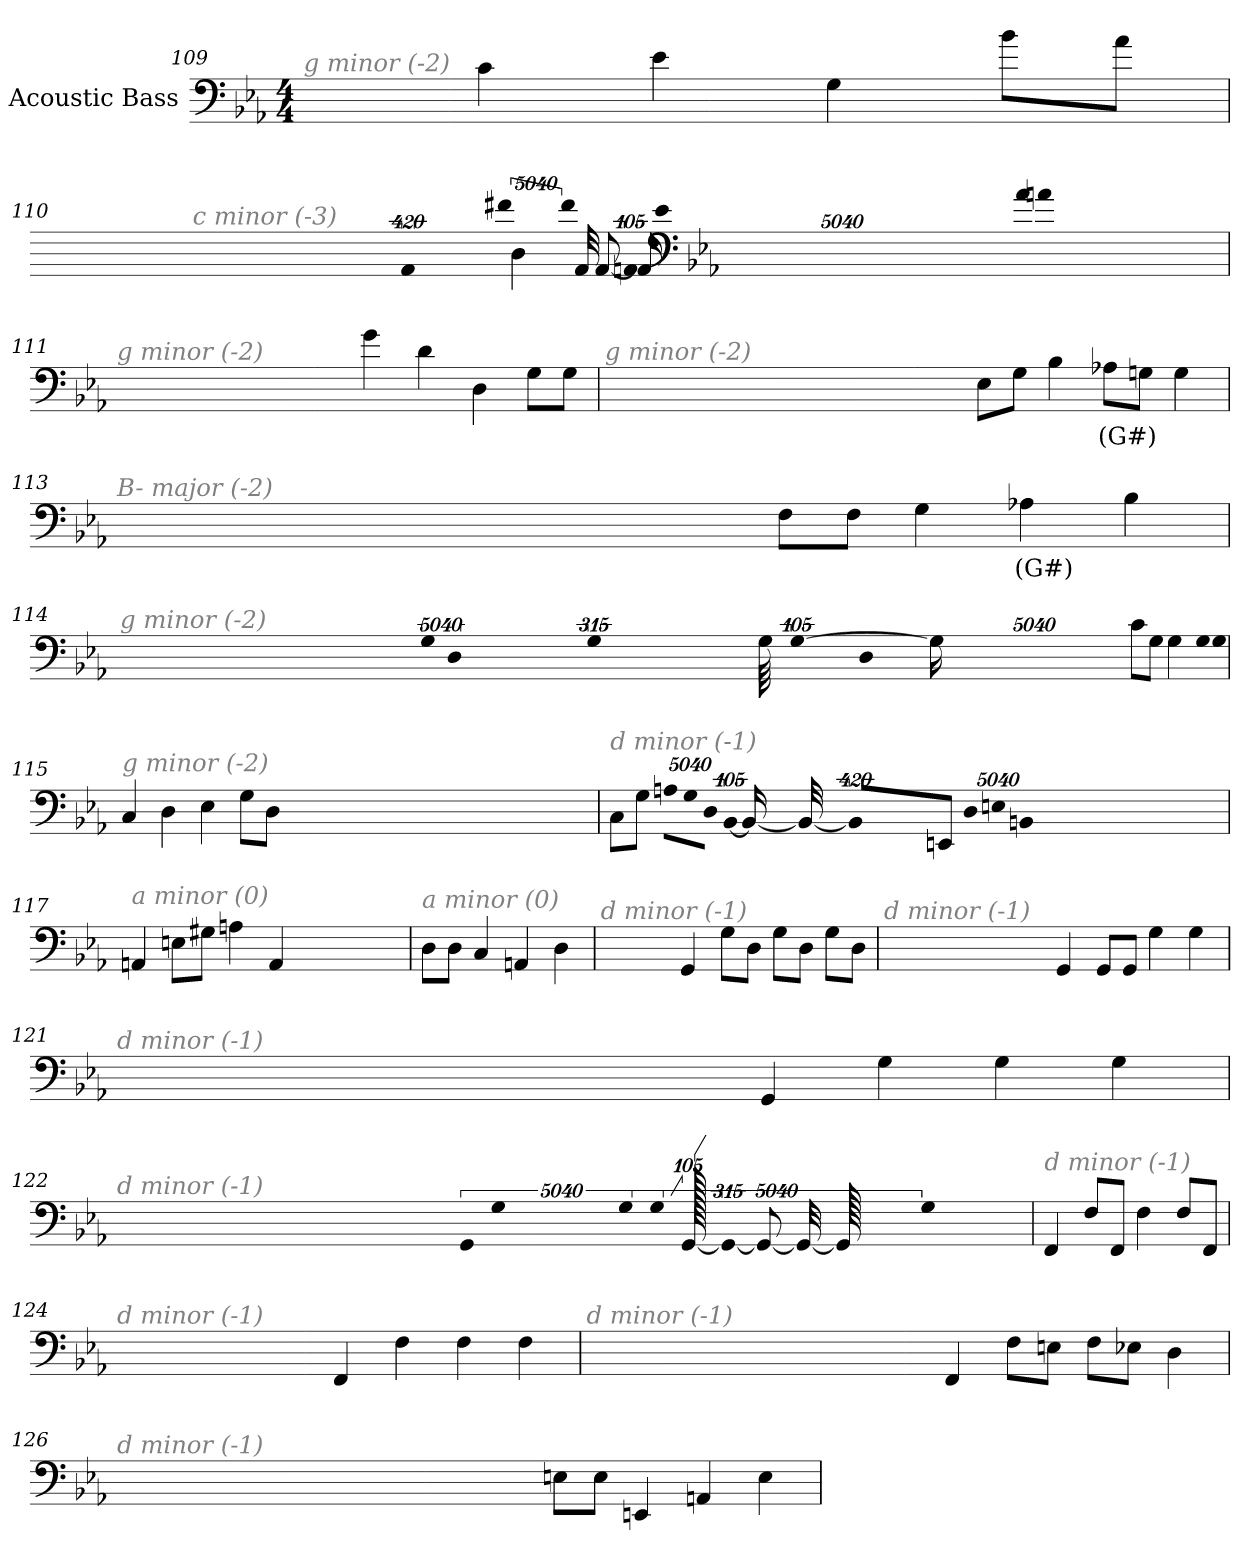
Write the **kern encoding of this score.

**kern	**text
*part1	*part1
*staff1	*staff1
*I"Acoustic Bass	*
*clefF4	*
*ITrd7c12	*
*k[b-e-a-]	*
*E-:	*
*M4/4	*
=109	=109
!LO:TX:i:color=#808080:t=g minor (-2)	!
4C	.
4E-	.
4GG	.
8B-L	.
8A-J	.
=110	=110
!LO:TX:i:color=#808080:t=c minor (-3)	!
!LO:N:vis=8	!
40320%3347A-L	.
!LO:N:vis=8	!
40320%3347An	.
!LO:N:vis=8	!
40320%3347E-J	.
!LO:N:vis=1024	!
[13440%13AAAn	.
8AAA_	.
16AAA_	.
32AAA_	.
!LO:N:vis=1024%31	!
13440%407AAA]	.
4DD	.
!LO:N:vis=8	!
40320%3347F	.
!LO:N:vis=4	!
20160%3347F#X	.
=111	=111
!LO:TX:i:color=#808080:t=g minor (-2)	!
4G	.
4D	.
4DD	.
8GGL	.
8GGJ	.
=112	=112
!LO:TX:i:color=#808080:t=g minor (-2)	!
8EE-L	.
8GGJ	.
4BB-	.
8AA-XiL	(G#)
8GGnJ	.
4GG	.
=113	=113
!LO:TX:i:color=#808080:t=B- major (-2)	!
8FFL	.
8FFJ	.
4GG	.
4AA-Xi	(G#)
4BB-	.
=114	=114
!LO:TX:i:color=#808080:t=g minor (-2)	!
8CL	.
8GGJ	.
4GG	.
!LO:N:vis=8	!
40320%3347GGL	.
!LO:N:vis=8	!
40320%3347GG	.
!LO:N:vis=8	!
40320%3347DDJ	.
!LO:N:vis=1024	!
[13440%13GGL	.
16GGL_	.
64GGL_	.
!LO:N:vis=256	!
20160%79GGL]	.
!LO:N:vis=8	!
40320%3347GG	.
!LO:N:vis=8	!
40320%3347DDJ	.
=115	=115
!LO:TX:i:color=#808080:t=g minor (-2)	!
4CC	.
4DD	.
4EE-	.
8GGL	.
8DDJ	.
=116	=116
!LO:TX:i:color=#808080:t=d minor (-1)	!
8CCL	.
8GGJ	.
!LO:N:vis=8	!
40320%3347AAnL	.
!LO:N:vis=8	!
40320%3347GG	.
!LO:N:vis=8	!
40320%3347DDJ	.
!LO:N:vis=1024	!
[13440%13BBB-L	.
16BBB-L_	.
32BBB-L_	.
!LO:N:vis=1024%31	!
13440%407BBB-L]	.
8EEEnJ	.
!LO:N:vis=8	!
40320%3347DDL	.
!LO:N:vis=8	!
40320%3347EEn	.
!LO:N:vis=8	!
40320%3347BBBnJ	.
=117	=117
!LO:TX:i:color=#808080:t=a minor (0)	!
4AAAn	.
8EEnL	.
8GG#XJ	.
4AAn	.
4AAA	.
=118	=118
!LO:TX:i:color=#808080:t=a minor (0)	!
8DDL	.
8DDJ	.
4CC	.
4AAAn	.
4DD	.
=119	=119
!LO:TX:i:color=#808080:t=d minor (-1)	!
4GGG	.
8GGL	.
8DDJ	.
8GGL	.
8DDJ	.
8GGL	.
8DDJ	.
=120	=120
!LO:TX:i:color=#808080:t=d minor (-1)	!
4GGG	.
8GGGL	.
8GGGJ	.
4GG	.
4GG	.
=121	=121
!LO:TX:i:color=#808080:t=d minor (-1)	!
4GGG	.
4GG	.
4GG	.
4GG	.
=122	=122
!LO:TX:i:color=#808080:t=d minor (-1)	!
!LO:N:vis=4	!
20160%3347GGG	.
!LO:N:vis=4	!
20160%3347GG	.
!LO:N:vis=4	!
20160%3347GG	.
[6720%13GGG	.
40320GGG_	.
8GGG_	.
32GGG_	.
128GGG]	.
!LO:N:vis=4	!
20160%3347GG	.
!LO:N:vis=4	!
20160%3347GG	.
=123	=123
!LO:TX:i:color=#808080:t=d minor (-1)	!
4FFF	.
8FFL	.
8FFFJ	.
4FF	.
8FFL	.
8FFFJ	.
=124	=124
!LO:TX:i:color=#808080:t=d minor (-1)	!
4FFF	.
4FF	.
4FF	.
4FF	.
=125	=125
!LO:TX:i:color=#808080:t=d minor (-1)	!
4FFF	.
8FFL	.
8EEnJ	.
8FFL	.
8EE-XJ	.
4DD	.
=126	=126
!LO:TX:i:color=#808080:t=d minor (-1)	!
8EEnL	.
8EEJ	.
4EEEn	.
4AAAn	.
4EE	.
=	=
*-	*-
